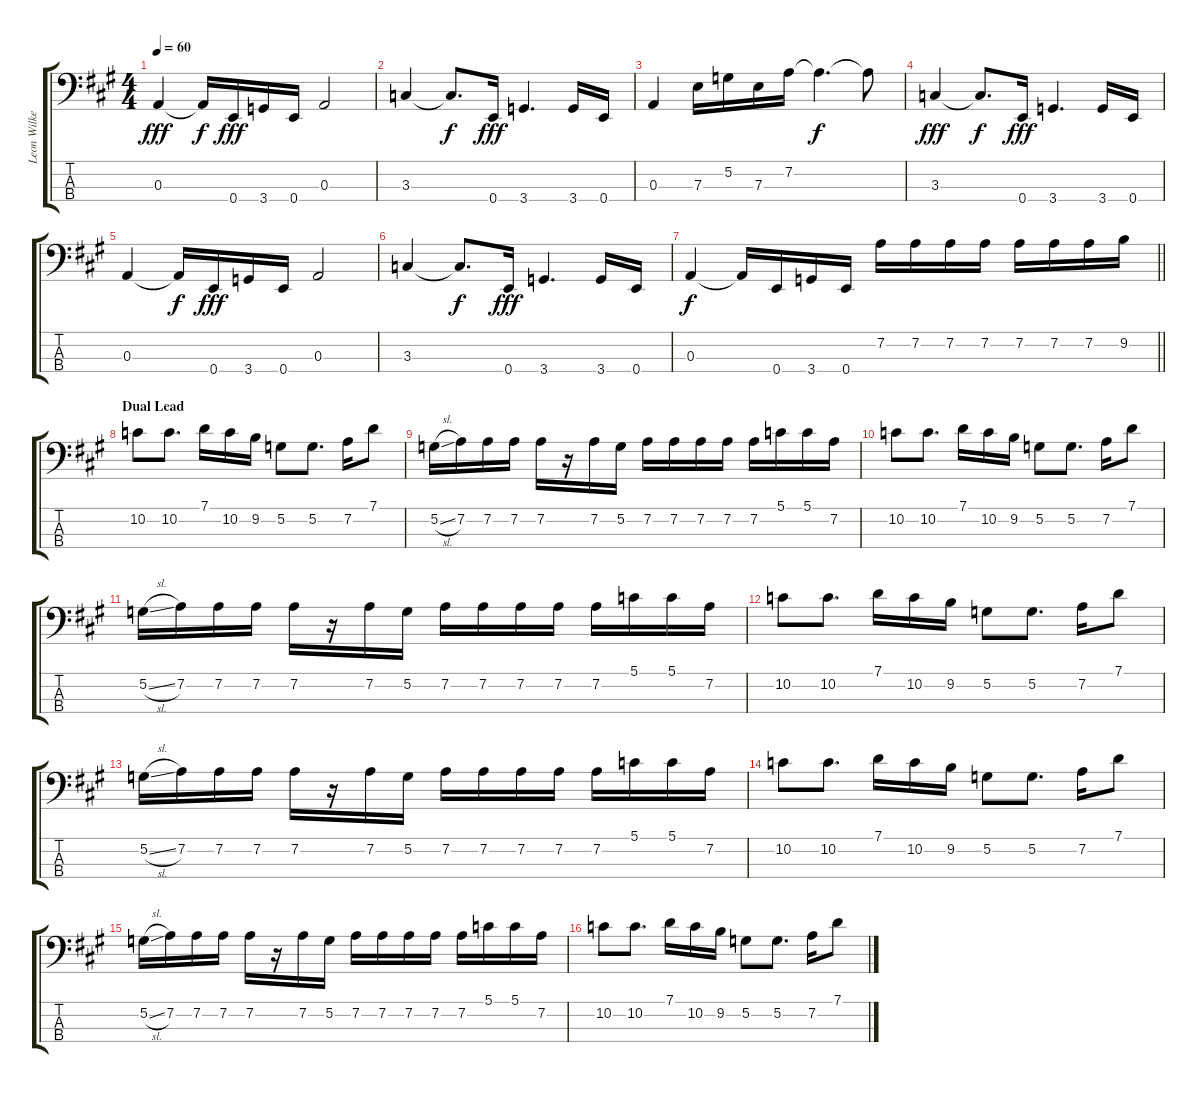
\track ("Leon Wilkeson - Bass Guitar" "Leon Wilke") {instrument electricbasspick}
\staff {score tabs}
\tuning (G2 D2 A1 E1) {hide}
\ts (4 4)
\tempo 60
\clef f4
\ks f#minor
0.3.4{dy fff} 0.3{t}.16{dy f} 0.4.16{dy fff} 3.4.16 0.4.16 0.3.2 |
3.3.4 3.3{t}.8{d dy f} 0.4.16{dy fff} 3.4.4{d} 3.4.16 0.4.16 |
0.3.4 7.3.16 5.2.16 7.3.16 7.2.16 7.2{t}.4{d dy f} 7.2{t}.8 |
3.3.4{dy fff} 3.3{t}.8{d dy f} 0.4.16{dy fff} 3.4.4{d} 3.4.16 0.4.16 |
0.3.4 0.3{t}.16{dy f} 0.4.16{dy fff} 3.4.16 0.4.16 0.3.2 |
3.3.4 3.3{t}.8{d dy f} 0.4.16{dy fff} 3.4.4{d} 3.4.16 0.4.16 |
\barLineRight lightlight
0.3.4{dy f} 0.3{t}.16 0.4.16 3.4.16 0.4.16 7.2.16 7.2.16 7.2.16 7.2.16 7.2.16 7.2.16 7.2.16 9.2.16 |
\section ("" "Dual Lead")
10.2.8 10.2.8{d} 7.1.16 10.2.16 9.2.16 5.2.8 5.2.8{d} 7.2.16 7.1.8 |
5.2{sl}.16 7.2.16 7.2.16 7.2.16 7.2.16 r.16 7.2.16 5.2.16 7.2.16 7.2.16 7.2.16 7.2.16 7.2.16 5.1.16 5.1.16 7.2.16 |
10.2.8 10.2.8{d} 7.1.16 10.2.16 9.2.16 5.2.8 5.2.8{d} 7.2.16 7.1.8 |
5.2{sl}.16 7.2.16 7.2.16 7.2.16 7.2.16 r.16 7.2.16 5.2.16 7.2.16 7.2.16 7.2.16 7.2.16 7.2.16 5.1.16 5.1.16 7.2.16 |
10.2.8 10.2.8{d} 7.1.16 10.2.16 9.2.16 5.2.8 5.2.8{d} 7.2.16 7.1.8 |
5.2{sl}.16 7.2.16 7.2.16 7.2.16 7.2.16 r.16 7.2.16 5.2.16 7.2.16 7.2.16 7.2.16 7.2.16 7.2.16 5.1.16 5.1.16 7.2.16 |
10.2.8 10.2.8{d} 7.1.16 10.2.16 9.2.16 5.2.8 5.2.8{d} 7.2.16 7.1.8 |
5.2{sl}.16 7.2.16 7.2.16 7.2.16 7.2.16 r.16 7.2.16 5.2.16 7.2.16 7.2.16 7.2.16 7.2.16 7.2.16 5.1.16 5.1.16 7.2.16 |
10.2.8 10.2.8{d} 7.1.16 10.2.16 9.2.16 5.2.8 5.2.8{d} 7.2.16 7.1.8
